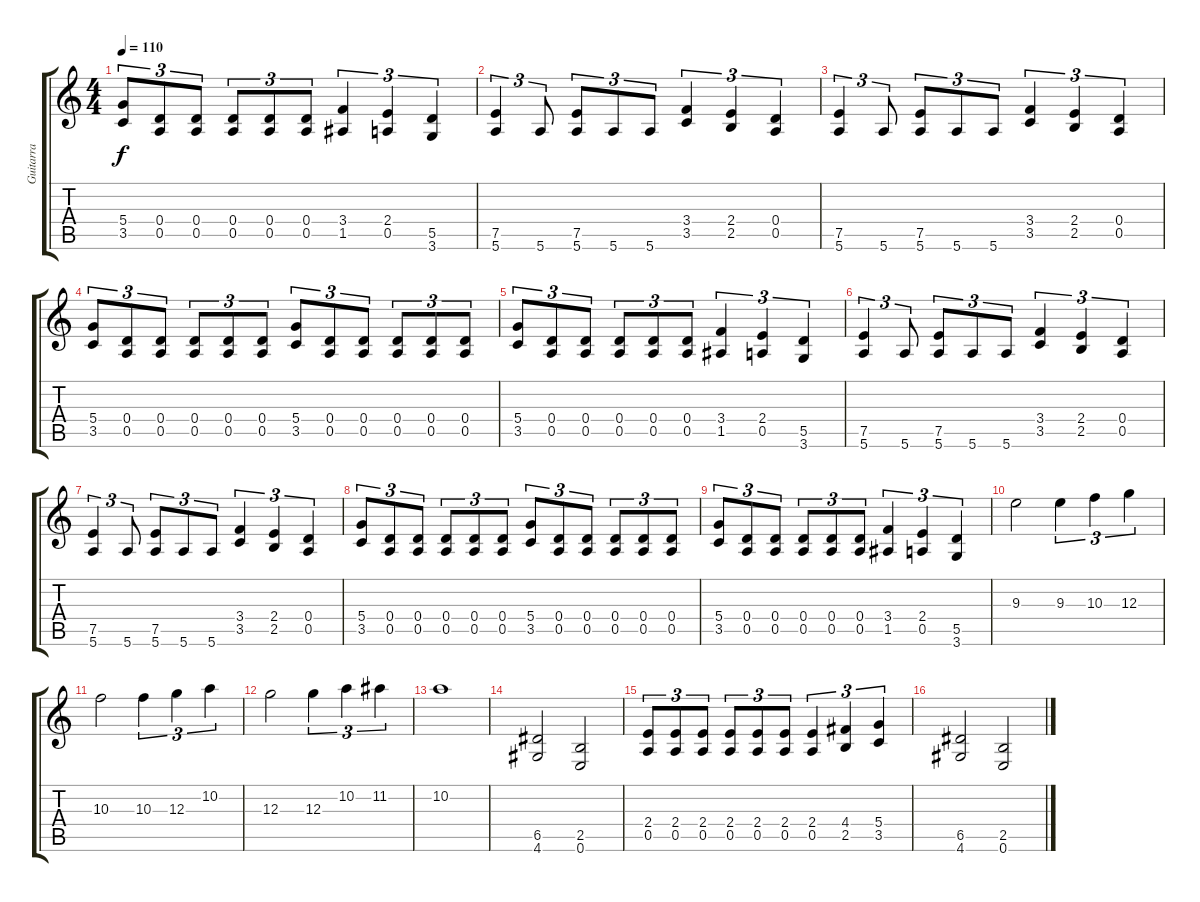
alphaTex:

\track ("Guitarra" "Guitarra") {instrument overdrivenguitar}
\staff {score tabs}
\tuning (E4 B3 G3 D3 A2 E2) {hide}
\ts (4 4)
\tempo 110
\clef g2
\ks c
(5.4 3.5).8{tu (3 2) dy f} (0.4 0.5).8{tu (3 2)} (0.4 0.5).8{tu (3 2)} (0.4 0.5).8{tu (3 2)} (0.4 0.5).8{tu (3 2)} (0.4 0.5).8{tu (3 2)} (3.4 1.5).4{tu (3 2)} (2.4 0.5).4{tu (3 2)} (5.5 3.6).4{tu (3 2)} |
(7.5 5.6).4{tu (3 2)} 5.6.8{tu (3 2)} (7.5 5.6).8{tu (3 2)} 5.6.8{tu (3 2)} 5.6.8{tu (3 2)} (3.4 3.5).4{tu (3 2)} (2.4 2.5).4{tu (3 2)} (0.4 0.5).4{tu (3 2)} |
(7.5 5.6).4{tu (3 2)} 5.6.8{tu (3 2)} (7.5 5.6).8{tu (3 2)} 5.6.8{tu (3 2)} 5.6.8{tu (3 2)} (3.4 3.5).4{tu (3 2)} (2.4 2.5).4{tu (3 2)} (0.4 0.5).4{tu (3 2)} |
(5.4 3.5).8{tu (3 2)} (0.4 0.5).8{tu (3 2)} (0.4 0.5).8{tu (3 2)} (0.4 0.5).8{tu (3 2)} (0.4 0.5).8{tu (3 2)} (0.4 0.5).8{tu (3 2)} (5.4 3.5).8{tu (3 2)} (0.4 0.5).8{tu (3 2)} (0.4 0.5).8{tu (3 2)} (0.4 0.5).8{tu (3 2)} (0.4 0.5).8{tu (3 2)} (0.4 0.5).8{tu (3 2)} |
(5.4 3.5).8{tu (3 2)} (0.4 0.5).8{tu (3 2)} (0.4 0.5).8{tu (3 2)} (0.4 0.5).8{tu (3 2)} (0.4 0.5).8{tu (3 2)} (0.4 0.5).8{tu (3 2)} (3.4 1.5).4{tu (3 2)} (2.4 0.5).4{tu (3 2)} (5.5 3.6).4{tu (3 2)} |
(7.5 5.6).4{tu (3 2)} 5.6.8{tu (3 2)} (7.5 5.6).8{tu (3 2)} 5.6.8{tu (3 2)} 5.6.8{tu (3 2)} (3.4 3.5).4{tu (3 2)} (2.4 2.5).4{tu (3 2)} (0.4 0.5).4{tu (3 2)} |
(7.5 5.6).4{tu (3 2)} 5.6.8{tu (3 2)} (7.5 5.6).8{tu (3 2)} 5.6.8{tu (3 2)} 5.6.8{tu (3 2)} (3.4 3.5).4{tu (3 2)} (2.4 2.5).4{tu (3 2)} (0.4 0.5).4{tu (3 2)} |
(5.4 3.5).8{tu (3 2)} (0.4 0.5).8{tu (3 2)} (0.4 0.5).8{tu (3 2)} (0.4 0.5).8{tu (3 2)} (0.4 0.5).8{tu (3 2)} (0.4 0.5).8{tu (3 2)} (5.4 3.5).8{tu (3 2)} (0.4 0.5).8{tu (3 2)} (0.4 0.5).8{tu (3 2)} (0.4 0.5).8{tu (3 2)} (0.4 0.5).8{tu (3 2)} (0.4 0.5).8{tu (3 2)} |
(5.4 3.5).8{tu (3 2)} (0.4 0.5).8{tu (3 2)} (0.4 0.5).8{tu (3 2)} (0.4 0.5).8{tu (3 2)} (0.4 0.5).8{tu (3 2)} (0.4 0.5).8{tu (3 2)} (3.4 1.5).4{tu (3 2)} (2.4 0.5).4{tu (3 2)} (5.5 3.6).4{tu (3 2)} |
9.3.2 9.3.4{tu (3 2)} 10.3.4{tu (3 2)} 12.3.4{tu (3 2)} |
10.3.2 10.3.4{tu (3 2)} 12.3.4{tu (3 2)} 10.2.4{tu (3 2)} |
12.3.2 12.3.4{tu (3 2)} 10.2.4{tu (3 2)} 11.2.4{tu (3 2)} |
10.2.1 |
(6.5 4.6).2 (2.5 0.6).2 |
(2.4 0.5).8{tu (3 2)} (2.4 0.5).8{tu (3 2)} (2.4 0.5).8{tu (3 2)} (2.4 0.5).8{tu (3 2)} (2.4 0.5).8{tu (3 2)} (2.4 0.5).8{tu (3 2)} (2.4 0.5).4{tu (3 2)} (4.4 2.5).4{tu (3 2)} (5.4 3.5).4{tu (3 2)} |
(6.5 4.6).2 (2.5 0.6).2
